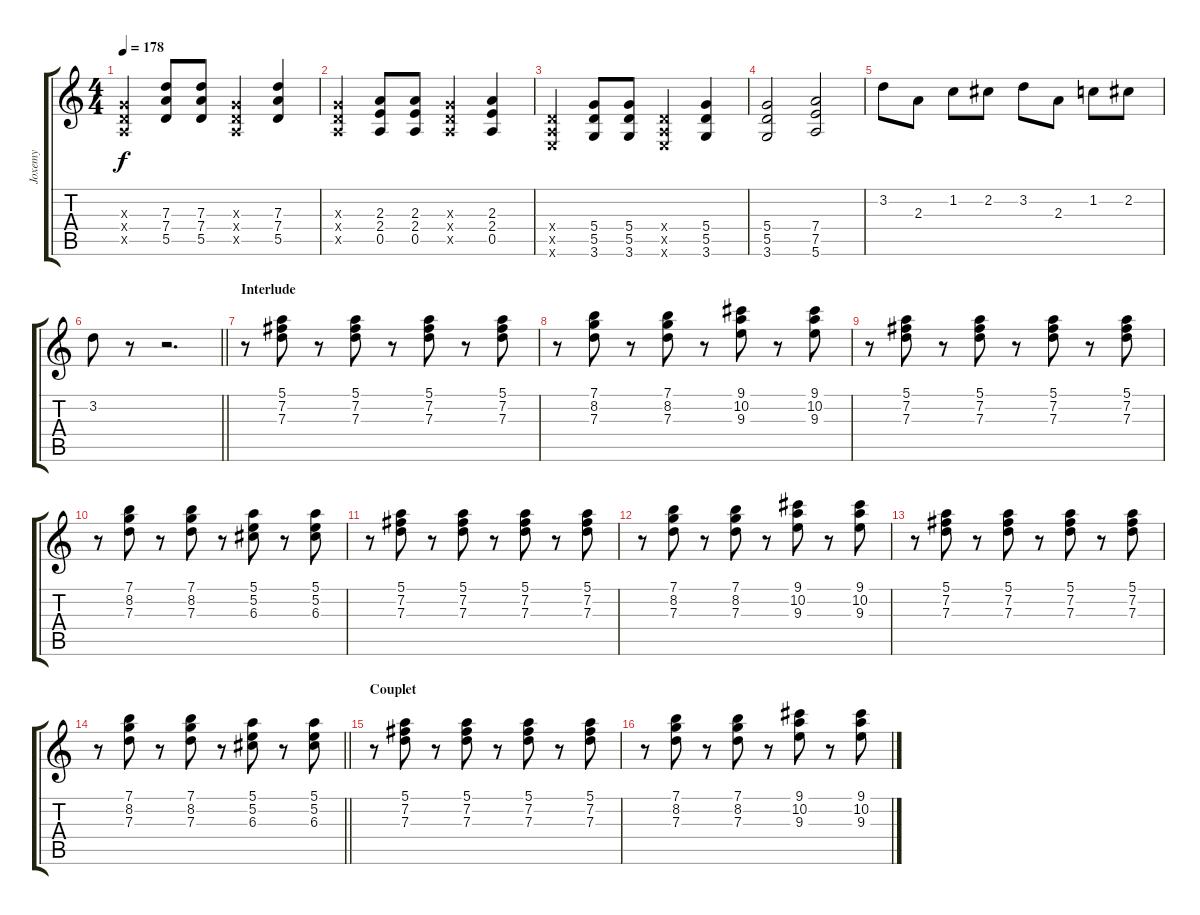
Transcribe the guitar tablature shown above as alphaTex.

\track ("Joxemy" "Joxemy") {instrument distortionguitar}
\staff {score tabs}
\tuning (E4 B3 G3 D3 A2 E2) {hide}
\ts (4 4)
\tempo 178
\clef g2
\ks c
(0.3{x} 0.4{x} 0.5{x}).4{dy f} (7.3 7.4 5.5).8 (7.3 7.4 5.5).8 (0.3{x} 0.4{x} 0.5{x}).4 (7.3 7.4 5.5).4 |
(0.3{x} 0.4{x} 0.5{x}).4 (2.3 2.4 0.5).8 (2.3 2.4 0.5).8 (0.3{x} 0.4{x} 0.5{x}).4 (2.3 2.4 0.5).4 |
(0.4{x} 0.5{x} 0.6{x}).4 (5.4 5.5 3.6).8 (5.4 5.5 3.6).8 (0.4{x} 0.5{x} 0.6{x}).4 (5.4 5.5 3.6).4 |
(5.4 5.5 3.6).2 (7.4 7.5 5.6).2 |
3.2.8 2.3.8 1.2.8 2.2.8 3.2.8 2.3.8 1.2.8 2.2.8 |
\barLineRight lightlight
3.2.8 r.8 r.2{d} |
\section ("" "Interlude")
r.8{instrument electricguitarclean} (5.1 7.2 7.3).8 r.8 (5.1 7.2 7.3).8 r.8 (5.1 7.2 7.3).8 r.8 (5.1 7.2 7.3).8 |
r.8 (7.1 8.2 7.3).8 r.8 (7.1 8.2 7.3).8 r.8 (9.1 10.2 9.3).8 r.8 (9.1 10.2 9.3).8 |
r.8 (5.1 7.2 7.3).8 r.8 (5.1 7.2 7.3).8 r.8 (5.1 7.2 7.3).8 r.8 (5.1 7.2 7.3).8 |
r.8 (7.1 8.2 7.3).8 r.8 (7.1 8.2 7.3).8 r.8 (5.1 5.2 6.3).8 r.8 (5.1 5.2 6.3).8 |
r.8 (5.1 7.2 7.3).8 r.8 (5.1 7.2 7.3).8 r.8 (5.1 7.2 7.3).8 r.8 (5.1 7.2 7.3).8 |
r.8 (7.1 8.2 7.3).8 r.8 (7.1 8.2 7.3).8 r.8 (9.1 10.2 9.3).8 r.8 (9.1 10.2 9.3).8 |
r.8 (5.1 7.2 7.3).8 r.8 (5.1 7.2 7.3).8 r.8 (5.1 7.2 7.3).8 r.8 (5.1 7.2 7.3).8 |
\barLineRight lightlight
r.8 (7.1 8.2 7.3).8 r.8 (7.1 8.2 7.3).8 r.8 (5.1 5.2 6.3).8 r.8 (5.1 5.2 6.3).8 |
\section ("" "Couplet")
r.8 (5.1 7.2 7.3).8 r.8 (5.1 7.2 7.3).8 r.8 (5.1 7.2 7.3).8 r.8 (5.1 7.2 7.3).8 |
r.8 (7.1 8.2 7.3).8 r.8 (7.1 8.2 7.3).8 r.8 (9.1 10.2 9.3).8 r.8 (9.1 10.2 9.3).8
